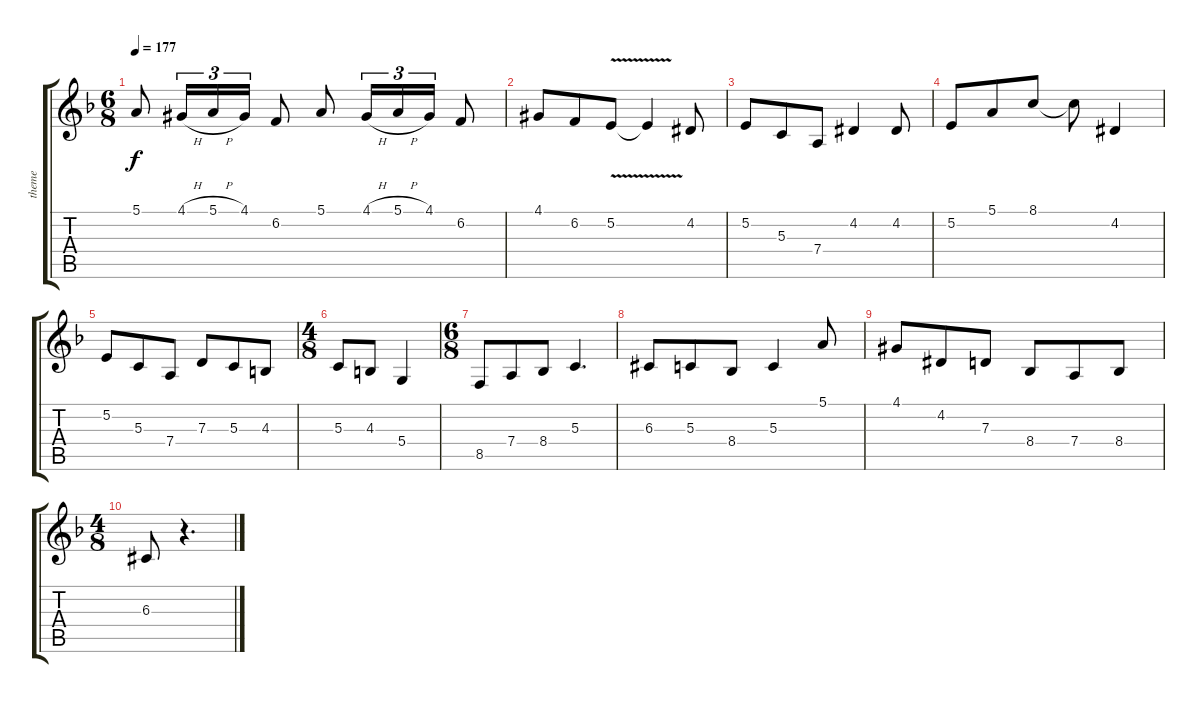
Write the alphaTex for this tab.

\track ("theme" "theme") {instrument stringensemble1}
\staff {score tabs}
\tuning (E4 B3 G3 D3 A2 E2) {hide}
\ts (6 8)
\tempo 177
\clef g2
\ks dminor
5.1.8{dy f} 4.1{h acc #}.16{tu (3 2)} 5.1{h}.16{tu (3 2)} 4.1{acc #}.16{tu (3 2)} 6.2.8 5.1.8 4.1{h acc #}.16{tu (3 2)} 5.1{h}.16{tu (3 2)} 4.1{acc #}.16{tu (3 2)} 6.2.8 |
4.1{acc #}.8 6.2.8 5.2{v}.8 5.2{t}.4 4.2{acc #}.8 |
5.2.8 5.3.8 7.4.8 4.2{acc #}.4 4.2{acc #}.8 |
5.2.8 5.1.8 8.1.8 8.1{t}.8 4.2{acc #}.4 |
5.2.8 5.3.8 7.4.8 7.3.8 5.3.8 4.3.8 |
\ts (4 8)
5.3.8 4.3.8 5.4.4 |
\ts (6 8)
8.5.8 7.4.8 8.4.8 5.3.4{d} |
6.3{acc #}.8 5.3.8 8.4.8 5.3.4 5.1.8 |
4.1{acc #}.8 4.2{acc #}.8 7.3.8 8.4.8 7.4.8 8.4.8 |
\ts (4 8)
6.3{acc #}.8 r.4{d}
